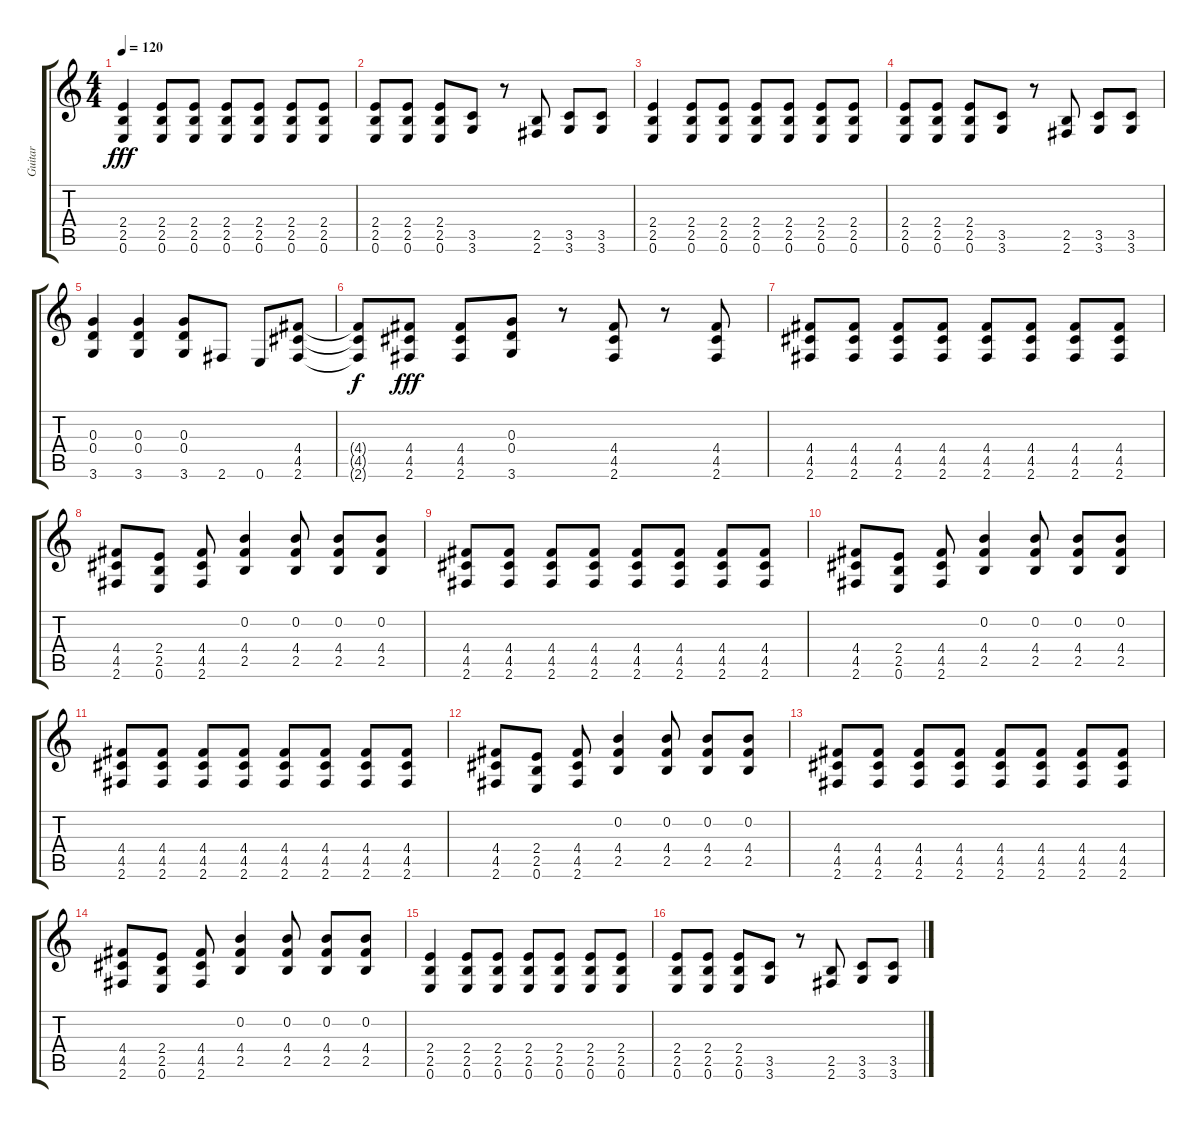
\track ("Guitar" "Guitar") {instrument overdrivenguitar}
\staff {score tabs}
\tuning (E4 B3 G3 D3 A2 E2) {hide}
\ts (4 4)
\tempo 120
\clef g2
\ks c
(2.4 2.5 0.6).4{dy fff} (2.4 2.5 0.6).8 (2.4 2.5 0.6).8 (2.4 2.5 0.6).8 (2.4 2.5 0.6).8 (2.4 2.5 0.6).8 (2.4 2.5 0.6).8 |
(2.4 2.5 0.6).8 (2.4 2.5 0.6).8 (2.4 2.5 0.6).8 (3.5 3.6).8 r.8 (2.5 2.6).8 (3.5 3.6).8 (3.5 3.6).8 |
(2.4 2.5 0.6).4 (2.4 2.5 0.6).8 (2.4 2.5 0.6).8 (2.4 2.5 0.6).8 (2.4 2.5 0.6).8 (2.4 2.5 0.6).8 (2.4 2.5 0.6).8 |
(2.4 2.5 0.6).8 (2.4 2.5 0.6).8 (2.4 2.5 0.6).8 (3.5 3.6).8 r.8 (2.5 2.6).8 (3.5 3.6).8 (3.5 3.6).8 |
(0.3 0.4 3.6).4 (0.3 0.4 3.6).4 (0.3 0.4 3.6).8 2.6.8 0.6.8 (4.4 4.5 2.6).8 |
(4.4{t} 4.5{t} 2.6{t}).8{dy f} (4.4 4.5 2.6).8{dy fff} (4.4 4.5 2.6).8 (0.3 0.4 3.6).8 r.8 (4.4 4.5 2.6).8 r.8 (4.4 4.5 2.6).8 |
(4.4 4.5 2.6).8 (4.4 4.5 2.6).8 (4.4 4.5 2.6).8 (4.4 4.5 2.6).8 (4.4 4.5 2.6).8 (4.4 4.5 2.6).8 (4.4 4.5 2.6).8 (4.4 4.5 2.6).8 |
(4.4 4.5 2.6).8 (2.4 2.5 0.6).8 (4.4 4.5 2.6).8 (0.2 4.4 2.5).4 (0.2 4.4 2.5).8 (0.2 4.4 2.5).8 (0.2 4.4 2.5).8 |
(4.4 4.5 2.6).8 (4.4 4.5 2.6).8 (4.4 4.5 2.6).8 (4.4 4.5 2.6).8 (4.4 4.5 2.6).8 (4.4 4.5 2.6).8 (4.4 4.5 2.6).8 (4.4 4.5 2.6).8 |
(4.4 4.5 2.6).8 (2.4 2.5 0.6).8 (4.4 4.5 2.6).8 (0.2 4.4 2.5).4 (0.2 4.4 2.5).8 (0.2 4.4 2.5).8 (0.2 4.4 2.5).8 |
(4.4 4.5 2.6).8 (4.4 4.5 2.6).8 (4.4 4.5 2.6).8 (4.4 4.5 2.6).8 (4.4 4.5 2.6).8 (4.4 4.5 2.6).8 (4.4 4.5 2.6).8 (4.4 4.5 2.6).8 |
(4.4 4.5 2.6).8 (2.4 2.5 0.6).8 (4.4 4.5 2.6).8 (0.2 4.4 2.5).4 (0.2 4.4 2.5).8 (0.2 4.4 2.5).8 (0.2 4.4 2.5).8 |
(4.4 4.5 2.6).8 (4.4 4.5 2.6).8 (4.4 4.5 2.6).8 (4.4 4.5 2.6).8 (4.4 4.5 2.6).8 (4.4 4.5 2.6).8 (4.4 4.5 2.6).8 (4.4 4.5 2.6).8 |
(4.4 4.5 2.6).8 (2.4 2.5 0.6).8 (4.4 4.5 2.6).8 (0.2 4.4 2.5).4 (0.2 4.4 2.5).8 (0.2 4.4 2.5).8 (0.2 4.4 2.5).8 |
(2.4 2.5 0.6).4 (2.4 2.5 0.6).8 (2.4 2.5 0.6).8 (2.4 2.5 0.6).8 (2.4 2.5 0.6).8 (2.4 2.5 0.6).8 (2.4 2.5 0.6).8 |
(2.4 2.5 0.6).8 (2.4 2.5 0.6).8 (2.4 2.5 0.6).8 (3.5 3.6).8 r.8 (2.5 2.6).8 (3.5 3.6).8 (3.5 3.6).8
